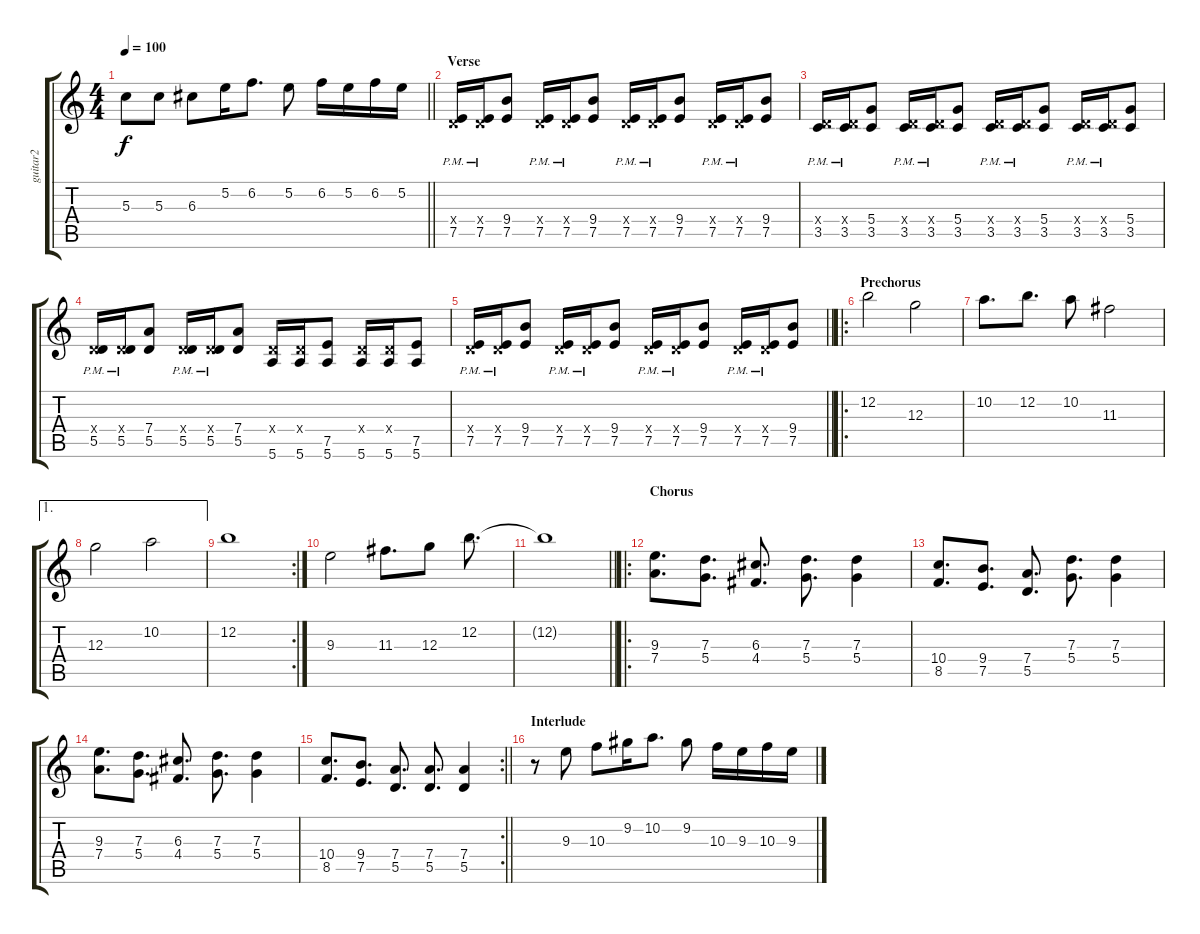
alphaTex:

\track ("guitar2" "guitar2") {instrument overdrivenguitar}
\staff {score tabs}
\tuning (E4 B3 G3 D3 A2 E2) {hide}
\ts (4 4)
\tempo 100
\clef g2
\barLineRight lightlight
\ks c
5.3{t}.8{dy f} 5.3.8 6.3.8 5.2.16 6.2.8{d} 5.2.8 6.2.16 5.2.16 6.2.16 5.2.16 |
\section ("" "Verse")
(0.4{x} 7.5{pm}).16 (0.4{x} 7.5{pm}).16 (9.4 7.5).8 (0.4{x} 7.5{pm}).16 (0.4{x} 7.5{pm}).16 (9.4 7.5).8 (0.4{x} 7.5{pm}).16 (0.4{x} 7.5{pm}).16 (9.4 7.5).8 (0.4{x} 7.5{pm}).16 (0.4{x} 7.5{pm}).16 (9.4 7.5).8 |
(0.4{x} 3.5{pm}).16 (0.4{x} 3.5{pm}).16 (5.4 3.5).8 (0.4{x} 3.5{pm}).16 (0.4{x} 3.5{pm}).16 (5.4 3.5).8 (0.4{x} 3.5{pm}).16 (0.4{x} 3.5{pm}).16 (5.4 3.5).8 (0.4{x} 3.5{pm}).16 (0.4{x} 3.5{pm}).16 (5.4 3.5).8 |
(0.4{x} 5.5{pm}).16 (0.4{x} 5.5{pm}).16 (7.4 5.5).8 (0.4{x} 5.5{pm}).16 (0.4{x} 5.5{pm}).16 (7.4 5.5).8 (0.4{x} 5.6).16 (0.4{x} 5.6).16 (7.5 5.6).8 (0.4{x} 5.6).16 (0.4{x} 5.6).16 (7.5 5.6).8 |
\barLineRight lightlight
(0.4{x} 7.5{pm}).16 (0.4{x} 7.5{pm}).16 (9.4 7.5).8 (0.4{x} 7.5{pm}).16 (0.4{x} 7.5{pm}).16 (9.4 7.5).8 (0.4{x} 7.5{pm}).16 (0.4{x} 7.5{pm}).16 (9.4 7.5).8 (0.4{x} 7.5{pm}).16 (0.4{x} 7.5{pm}).16 (9.4 7.5).8 |
\ro
\section ("" "Prechorus")
12.2.2 12.3.2 |
10.2.8{d} 12.2.8{d} 10.2.8 11.3.2 |
\ae 1
12.3.2 10.2.2 |
\rc 2
12.2.1 |
9.3.2 11.3.8{d} 12.3.8 12.2.8{d} |
\barLineRight lightlight
12.2{t}.1 |
\ro
\section ("" "Chorus")
(9.3 7.4).8{d} (7.3 5.4).8{d} (6.3 4.4).8{d} (7.3 5.4).8{d} (7.3 5.4).4 |
(10.4 8.5).8{d} (9.4 7.5).8{d} (7.4 5.5).8{d} (7.3 5.4).8{d} (7.3 5.4).4 |
(9.3 7.4).8{d} (7.3 5.4).8{d} (6.3 4.4).8{d} (7.3 5.4).8{d} (7.3 5.4).4 |
\rc 2
\barLineRight lightlight
(10.4 8.5).8{d} (9.4 7.5).8{d} (7.4 5.5).8{d} (7.4 5.5).8{d} (7.4 5.5).4 |
\section ("" "Interlude")
r.8 9.3.8 10.3.8 9.2.16 10.2.8{d} 9.2.8 10.3.16 9.3.16 10.3.16 9.3.16
